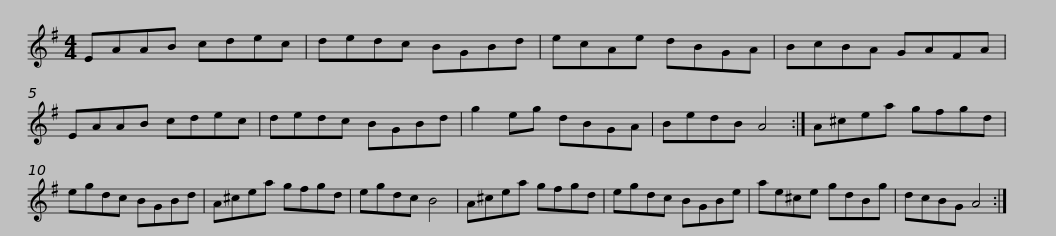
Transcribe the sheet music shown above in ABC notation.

X:1
L:1/8
M:4/4
I:linebreak $
K:Emin
V:1 treble
V:1
 EAAB cdec | dedc BGBd | ecAe dBGA | BcBA GAFA | EAAB cdec |$ %5
 dedc BGBd | g2 eg dBGA | BedB A4 :| A^cea gfgd | egdc BGBd |$ %10
 A^cea gfgd | egdc B4 | A^cea gfgd | egdc BGBe | ae^ce gdBg | %15
 dcBG A4 :| %16
